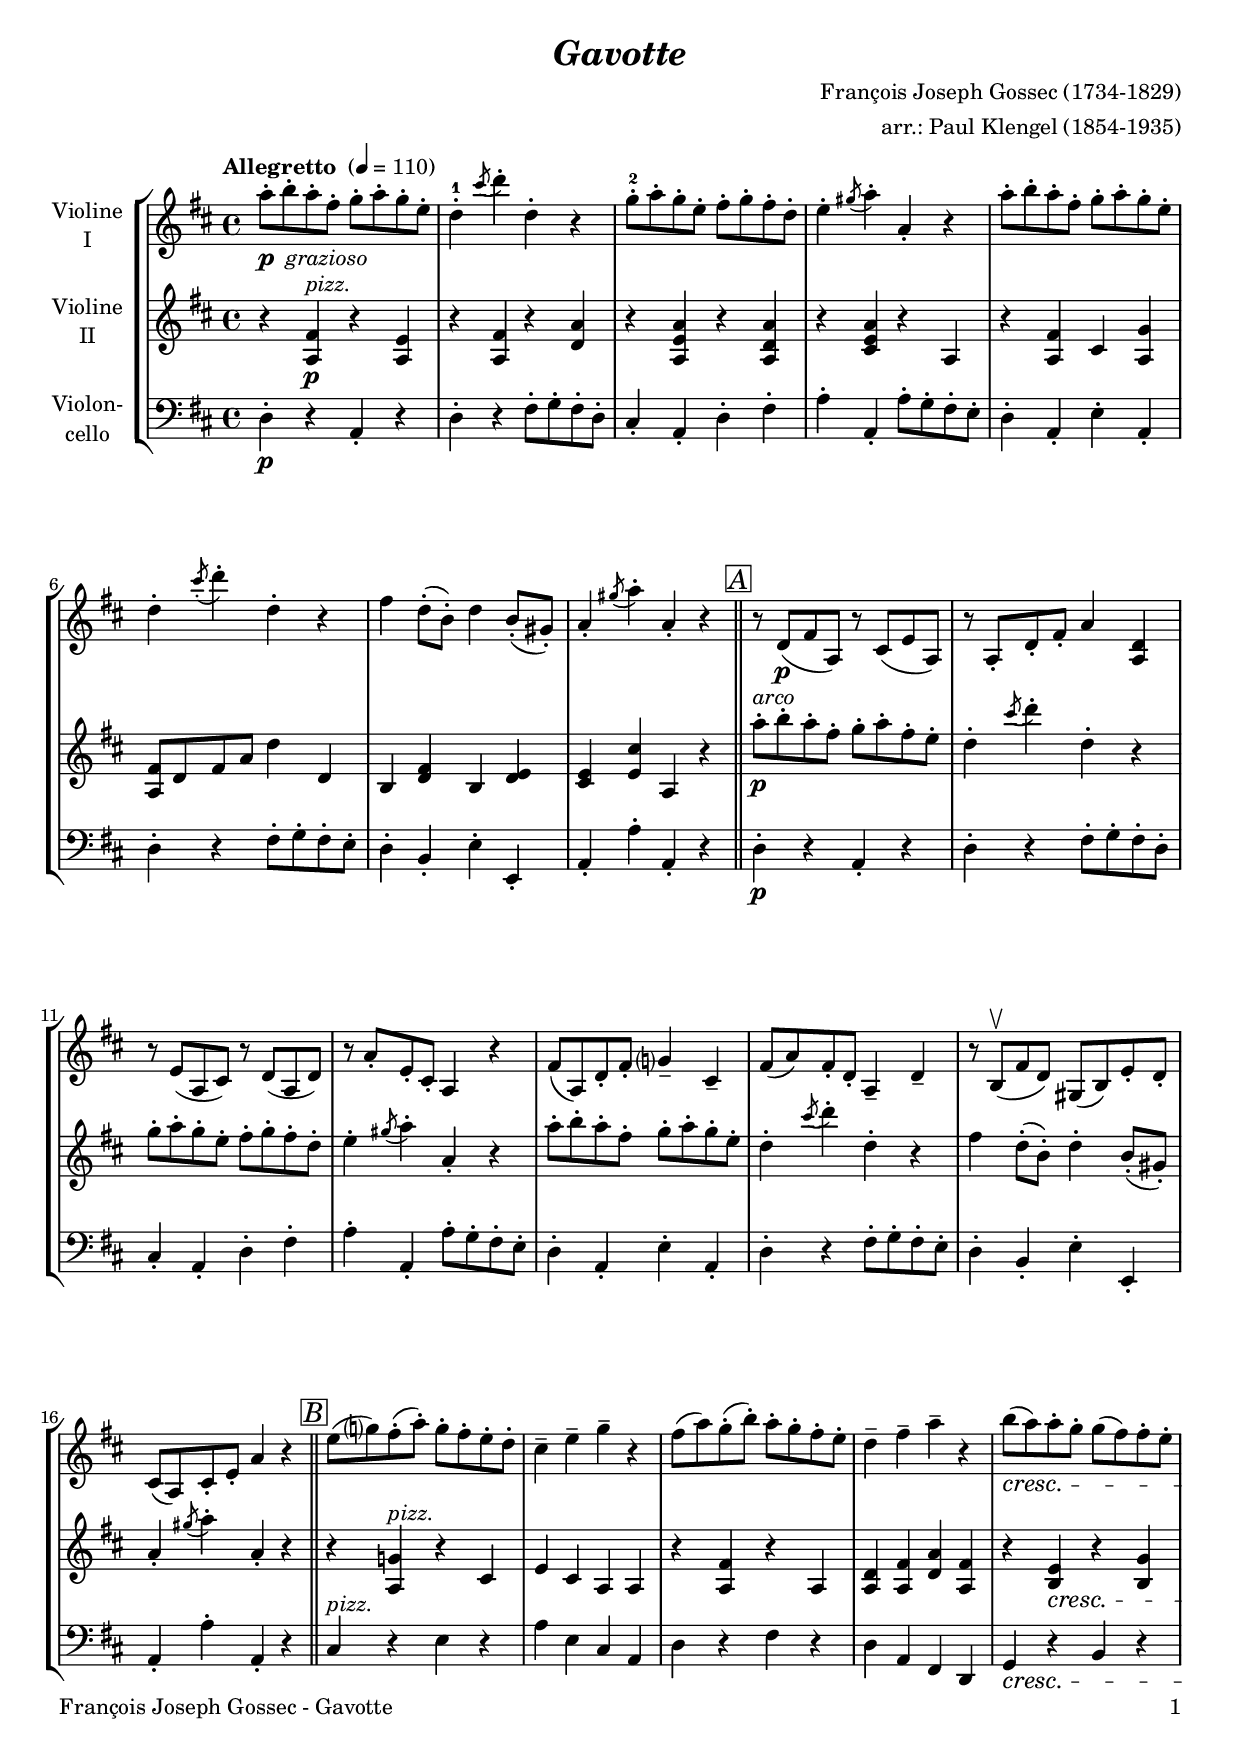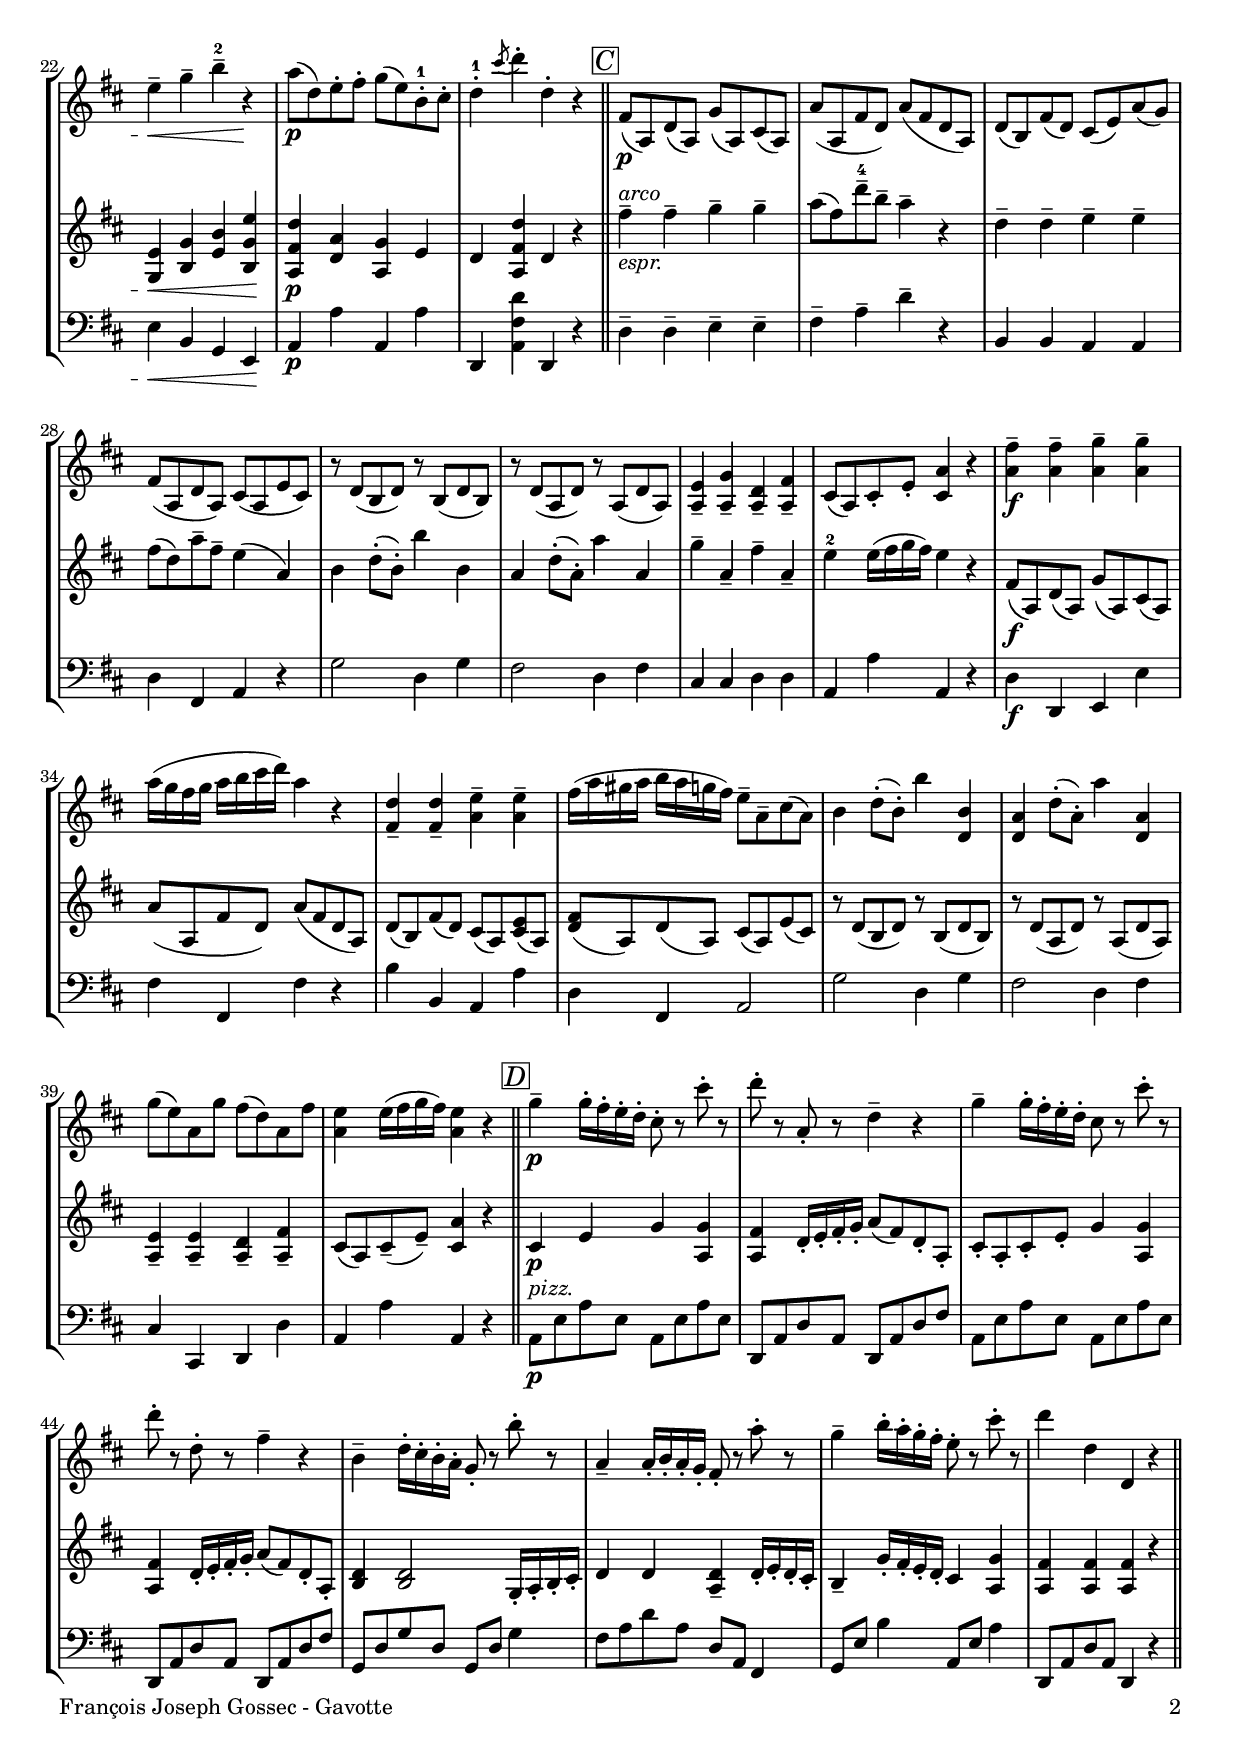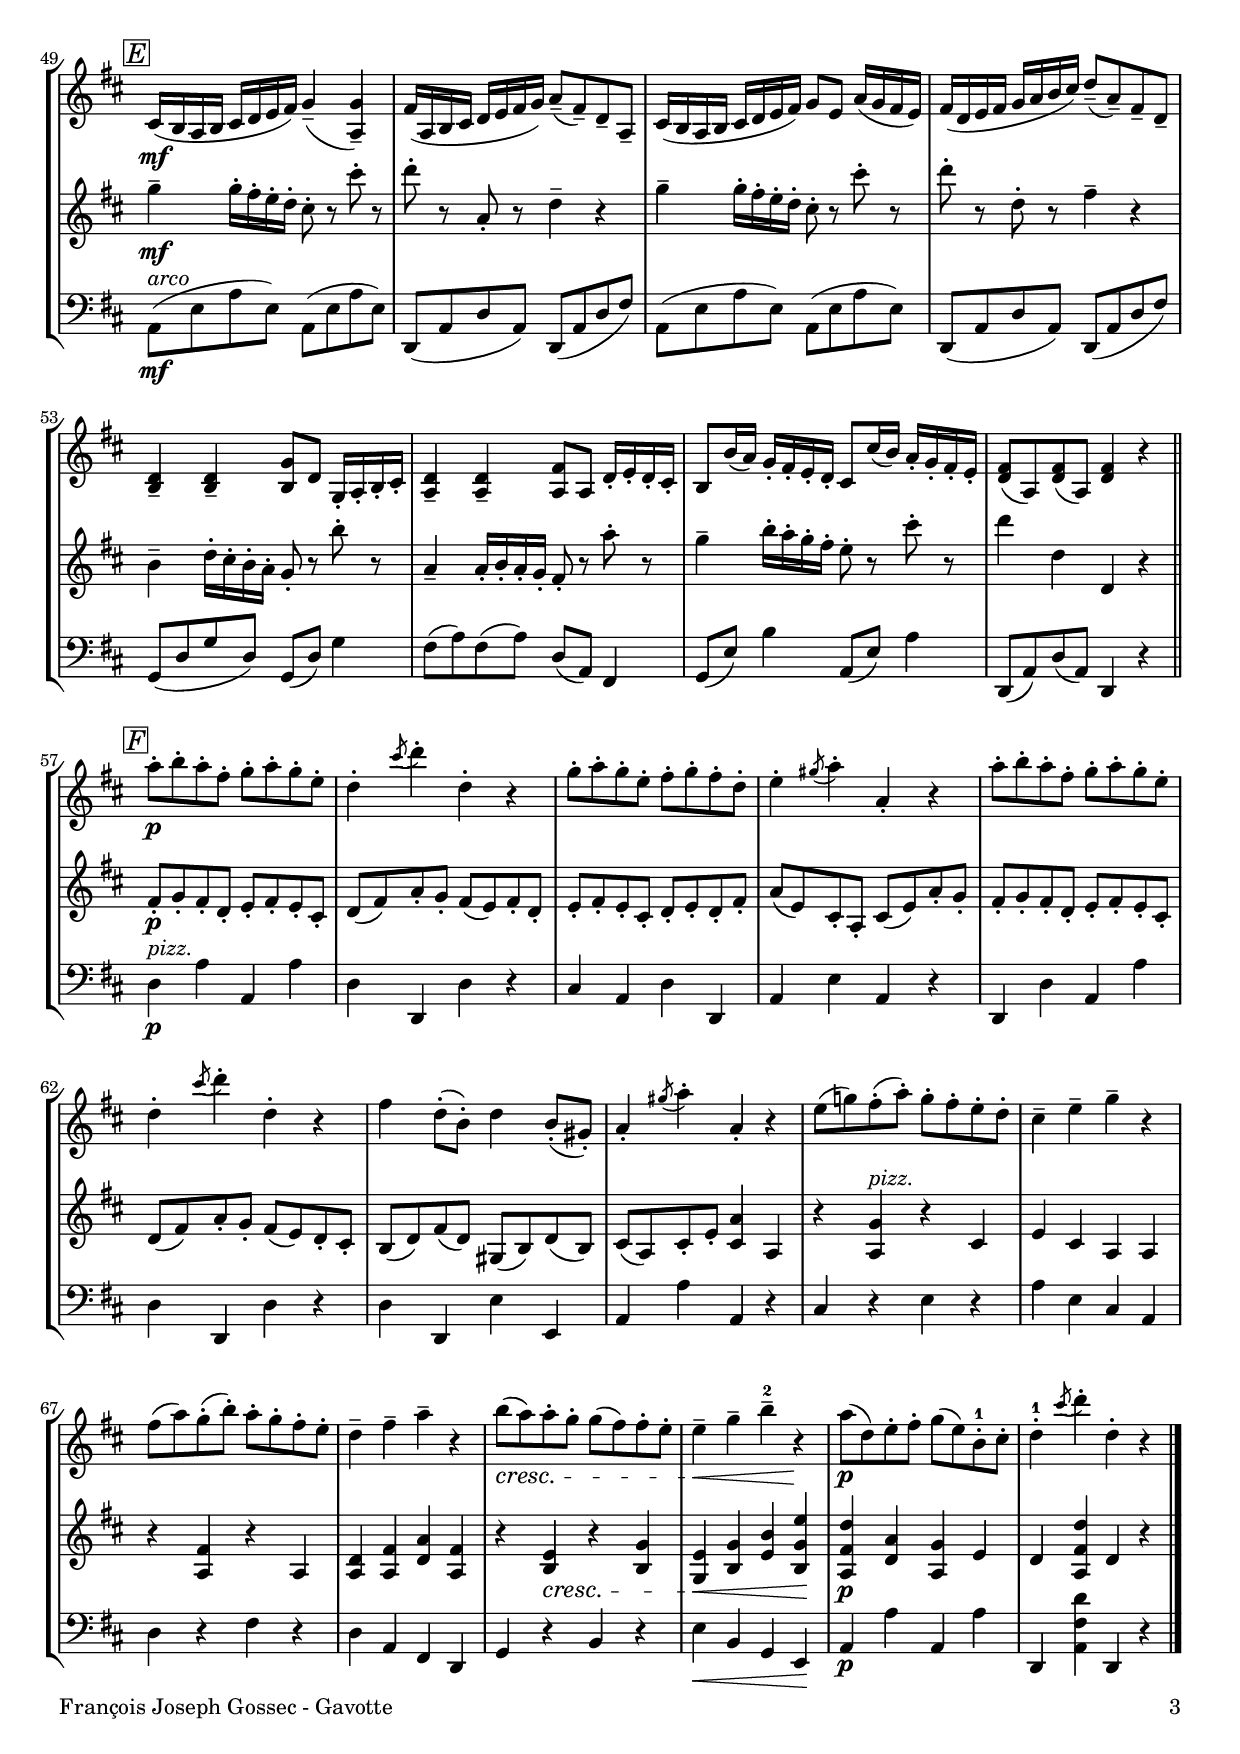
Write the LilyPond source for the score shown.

\version "2.20.2"
\include "deutsch.ly"

#(set-global-staff-size 19)

\header {
  title     = \markup \bold \italic "Gavotte"
  composer  = "François Joseph Gossec (1734-1829)"
  arranger  = "arr.: Paul Klengel (1854-1935)"
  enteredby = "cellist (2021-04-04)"
%  piece     = ""
}

voiceconsts = {
  \key d \major
  \time 4/4
  \clef "treble"
%  \numericTimeSignature
  \compressEmptyMeasures
  % Set default beaming for all staves
%  \set Timing.beamExceptions = #'()
%  \set Timing.baseMoment     = #(ly:make-moment 1 4)
%  \set Timing.beatStructure  = #'(1 1 1)
  \tempo "Allegretto " 4=110
}

micl = "clarinet"
mifl = "flute"
miob = "oboe"
mifh = "french horn"
misx = "tenor sax"
mist = "string ensemble 1"
mivl = "violin"
miba = "cello"

boxa = { \bar "||" \mark \markup \box \italic "A" }
boxb = { \bar "||" \mark \markup \box \italic "B" }
boxc = { \bar "||" \mark \markup \box \italic "C" }
boxd = { \bar "||" \mark \markup \box \italic "D" }
boxe = { \bar "||" \mark \markup \box \italic "E" }
boxf = { \bar "||" \mark \markup \box \italic "F" }

arco = \markup \italic "arco"
atem = \mark \markup \box \italic "a tempo"
dsac = \mark \markup {
  \italic "D.S. al "
  \tiny \raise #1
  \musicglyph #"scripts.coda"
}
espr = \markup \italic "espr."
gcod = \mark \markup \musicglyph "scripts.coda"
gseg = \mark \markup \musicglyph "scripts.segno"
lgsm = \markup \italic "langsam"
molp = \markup { \italic "molto " \dynamic p }
pdol = \markup { \dynamic p \italic " dolce" }
pizz = \markup \italic "pizz."
pgrz = \markup { \dynamic p \italic " grazioso" }
rit  = \mark \markup \box \italic "rit."
rpap = \mark \markup \box \italic "rit. poco a poco"
ruwe = \mark \markup \box \italic "ruhiger werdend"
toco = \mark \markup { \lower #1 "al Coda " { \musicglyph #"scripts.coda"} }

va = \relative c''' {
  \voiceconsts

  a8-._\pgrz h-. a-. fis-. g-. a-. g-.e-.
  d4-.-1 \acciaccatura cis'8 d4-. d,-. r
  g8-.-2 a-. g-. e-. fis-. g-. fis-. d-.
  e4-. \acciaccatura gis8 a4-. a,-. r

  a'8-. h-. a-. fis-. g-. a-. g-. e-.
  d4-. \acciaccatura cis'8-. d4-. d,-. r
  fis d8(-. h)-. d4 h8(-. gis)-.
  a4-. \acciaccatura gis'8 a4-. a,-. r \boxa

  r8 d,(\p fis a,) r cis( e a,)
  r a-. d-. fis-. a4 <a, d>
  r8 e'( a, cis) r d( a d)
  r a'-. e-. cis-. a4 r

  fis'8( a,) d-. fis-. g?4-- cis,--
  fis8( a) fis-. d-. a4-- d--
  r8 h(\upbow fis' d) gis,( h) e-. d-.
  cis( a)  cis-. e-. a4 r \boxb

  e'8( g?) fis(-. a)-. g-. fis-. e-. d-.
  cis4-- e-- g-- r
  fis8( a) g(-. h)-. a-. g-. fis-. e-.
  d4-- fis-- a-- r

  h8(\cresc a) a-. g-. g( fis) fis-. e-.
  e4--\< g-- h---2 r4\!
  a8(\p d,) e-. fis-. g( e) h-.-1 cis-.
  d4-.-1 \acciaccatura cis'8 d4-. d,-. r \boxc
  fis,8(\p a,) d( a) g'( a,) cis( a)
  a'( a, fis' d) a'( fis d a)
  d( h) fis'( d) cis( e) a( g)
  fis( a, d a) cis( a e' cis)

  r d( h d) r h( d h)
  r d( a d) r a( d a)
  <a e'>4-- <a g'>-- <a d>-- <a fis'>--
  cis8( a) cis-. e-. <cis a'>4 r

  <a' fis'>--\f <a fis'>-- <a g'>-- <a g'>--
  a'16( g fis g a h cis d) a4 r
  <fis, d'>-- <fis d'>-- <a e'>-- <a e'>--
  fis'16( a gis a h a g fis) e8-- a,-- cis( a)

  h4 d8(-. h)-. h'4 <d,, h'>
  <d a'> d'8(-. a)-. a'4 <d,, a'>
  g'8( e) a, g' fis( d) a fis'
  <a, e'>4 e'16( fis g fis) <a, e'>4 r \boxd

  g'--\p g16-. fis-. e-. d-. cis8-. r cis'-. r
  d-. r a,-. r d4-- r
  g-- g16-. fis-. e-. d-. cis8 r cis'-. r
  d-. r d,-. r fis4-- r

  h,-- d16-. cis-. h-. a-. g8-. r h'-. r
  a,4-- a16-. h-. a-. g-. fis8-. r a'-. r
  g4-- h16-. a-. g-. fis-. e8-. r cis'-. r
  d4 d, d, r \boxe

  cis16(\mf h a h cis d e fis) g4(-- <a, g'>--)
  fis'16( a, h cis d e fis g) a8(-- fis)-- d-- a--
  cis16( h a h cis d e fis) g8 e a16( g fis e)

  fis( d e fis g a h cis) d8(-- a)-- fis-- d--
  <h d>4-- <h d>-- <h g'>8 d g,16-. a-. h-. cis-.
  <a d>4-- <a d>-- <a fis'>8 a d16-. e-. d-. cis-.

  h8 h'16( a) g-. fis-. e-. d-. cis8 cis'16( h) a-. g-. fis-. e-.
  <d fis>8( a) <d fis>( a) <d fis>4 r \boxf
  a''8-.\p h-. a-. fis-. g-. a-. g-. e-.
  d4-. \acciaccatura cis'8 d4-. d,-. r

  g8-. a-. g-. e-. fis-. g-. fis-. d-.
  e4-. \acciaccatura gis8 a4-. a,-. r
  a'8-. h-. a-. fis-. g-. a-. g-. e-.
  d4-. \acciaccatura cis'8 d4-. d,-. r
  fis d8(-. h)-. d4 h8(-. gis)-.

  a4-. \acciaccatura gis'8 a4-. a,-. r
  e'8( g!) fis(-. a)-. g-. fis-. e-. d-.
  cis4-- e-- g-- r
  fis8( a) g(-. h)-. a-. g-. fis-. e-.

  d4-- fis-- a-- r
  h8(\cresc a) a-. g-. g( fis) fis-. e-.
  e4--\< g-- h---2 r\!
  a8(\p d,) e-. fis-. g( e) h-.-1 cis-.
  d4-.-1 \acciaccatura cis'8 d4-. d,-. r \bar "|."
}

vb = \relative c' {
  \voiceconsts

  r4 <a fis'>^\pizz\p r <a e'>
  r <a fis'> r <d a'>
  r < a e' a> r <a d a'>
  r <cis e a> r a
  r <a fis'> cis <a g'>

  <a fis'>8 d fis a d4 d,
  h <d fis> h <d e>
  <cis e> <e cis'> a, r \boxa
  a''8-.^\arco\p h-. a-. fis-. g-. a-. fis-. e-.

  d4-. \acciaccatura cis'8 d4-. d,-. r
  g8-. a-. g-. e-. fis-. g-. fis-. d-.
  e4-. \acciaccatura gis8 a4-. a,-. r
  a'8-. h-. a-. fis-. g-. a-. g-. e-.

  d4-. \acciaccatura cis'8 d4-. d,-. r
  fis d8(-. h)-. d4-. h8(-. gis)-.
  a4-. \acciaccatura gis'8 a4-. a,-. r \boxb
  r <a, g'!>^\pizz r cis
  e cis a a

  r <a fis'> r a
  <a d> <a fis'> <d a'> <a fis'>
  r <h e>\cresc r <h g'>
  <g e'>\< <h g'> <e h'> <h g' e'>\!
  <a fis' d'>\p <d a'> <a g'> e'

  d <a fis' d'> d r \boxc
  fis'--^\arco_\espr fis-- g-- g--
  a8( fis) d'---4 h-- a4-- r
  d,-- d-- e-- e--
  fis8( d) a'-- fis-- e4( a,)

  h d8(-. h)-. h'4 h,
  a d8(-. a)-. a'4 a,
  g'-- a,-- fis'-- a,--
  e'-2 e16( fis g fis) e4 r

  fis,8(\f a,) d( a) g'( a,) cis( a)
  a'( a, fis' d) a'( fis d a)
  d( h) fis'( d) cis( a) <cis e>( a)
  <d fis>( a) d( a) cis( a) e'( cis)

  r d( h d) r h( d h)
  r d( a d) r a( d a)
  <a e'>4-- <a e'>-- <a d>-- <a fis'>--
  cis8( a) cis(-- e)-- <cis a'>4 r \boxd
  cis\p e g <a, g'>
  <a fis'> d16-. e-. fis-. g-. a8( fis) d-. a-.
  cis-. a-. cis-. e-. g4 <a, g'>
  <a fis'> d16-. e-. fis-. g-. a8( fis) d-. a-.

  <h d>4 <h d>2 g16-. a-. h-. cis-.
  d4 d <a d>-- d16-. e-. d-. cis-.
  h4-- g'16-. fis-. e-. d-. cis4 <a g'>
  <a fis'> <a fis'> <a fis'> r \boxe

  g''--\mf g16-. fis-. e-. d-.  cis8-. r cis'-. r
  d-. r a,-. r d4-- r
  g-- g16-. fis-. e-. d-. cis8-. r cis'-. r
  d-. r d,-. r fis4-- r

  h,-- d16-. cis-. h-. a-. g8-. r h'-. r
  a,4-- a16-. h-. a-. g-. fis8-. r a'-. r
  g4-- h16-. a-. g-. fis-. e8-. r cis'-. r

  d4 d, d, r \boxf
  fis8-.\p g-. fis-. d-. e-. fis-. e-. cis-.
  d( fis) a-. g-. fis( e) fis-. d-.
  e-. fis-. e-. cis-. d-. e-. d-. fis-.

  a( e) cis-. a-. cis( e) a-. g-.
  fis-. g-. fis-. d-. e-. fis-. e-. cis-.
  d( fis) a-. g-. fis( e) d-. cis-.
  h( d) fis( d) gis,( h) d( h)

  cis( a) cis-. e-. <cis a'>4 a
  r <a g'>^\pizz r cis
  e cis a a
  r <a fis'> r a

  <a d> <a fis'> <d a'> <a fis'>
  r <h e>\cresc r <h g'>
  <g e'>\< <h g'> <e h'> <h g' e'>\!
  <a fis' d'>\p <d a'> <a g'> e'
  d <a fis' d'> d r \bar "|."
}

vc = \relative c {
  \voiceconsts
  \clef "bass"

  d4-.\p r a-. r
  d-. r fis8-. g-. fis-. d-.
  cis4-. a-. d-. fis-.
  a-. a,-. a'8-. g-. fis-. e-.
  d4-. a-. e'-. a,-.
  d-. r fis8-. g-. fis-. e-.

  d4-. h-. e-. e,-.
  a-. a'-. a,-. r \boxa
  d-.\p r a-. r
  d-. r fis8-. g-. fis-. d-.
  cis4-. a-. d-. fis-.
  a-. a,-. a'8-. g-. fis-. e-.
  d4-. a-. e'-. a,-.

  d-. r fis8-. g-. fis-. e-.
  d4-. h-. e-. e,-.
  a-. a'-. a,-. r \boxb
  cis^\pizz r e r
  a e cis a
  d r fis r
  d a fis d

  g\cresc r h r
  e\< h g e\!
  a\p a' a, a'
  d,, <a' fis' d'> d, r \boxc
  d'-- d-- e-- e--
  fis-- a-- d-- r
  h, h a a

  d fis, a r
  g'2 d4 g
  fis2 d4 fis
  cis cis d d
  a a' a, r
  d\f d, e e'
  fis fis, fis' r
  h h, a a'

  d, fis, a2
  g' d4 g
  fis2 d4 fis
  cis cis, d d'
  a a' a, r \boxd
  a8^\pizz\p e' a e a, e' a e
  d, a' d a d, a' d fis

  a, e' a e a, e' a e
  d, a' d a d, a' d fis
  g, d' g d g, d' g4
  fis8 a d a d, a fis4
  g8 e' h'4 a,8 e' a4

  d,,8 a' d a d,4 r \boxe
  a'8(^\arco\mf e' a e) a,( e' a e)
  d,( a' d a) d,( a' d fis)
  a,( e' a e) a,( e' a e)
  d,( a' d a) d,( a' d fis)

  g,( d' g d) g,( d') g4
  fis8( a) fis( a) d,( a) fis4
  g8( e') h'4 a,8( e') a4
  d,,8( a') d( a) d,4 r \boxf
  d'^\pizz\p a' a, a'
  d, d, d' r

  cis a d d,
  a' e' a, r
  d, d' a a'
  d, d, d' r
  d d, e' e,
  a a' a, r
  cis r e r

  a e cis a
  d r fis r
  d a fis d
  g r h r
  e\< h g e\!
  a\p a' a, a'
  d,, <a' fis' d'> d, r \bar "|."
}


music = \new StaffGroup <<
      \new Staff {
	\set Staff.midiInstrument = \mivl
	\set Staff.instrumentName = \markup \center-column { "Violine" "I" }
	\transpose d d { \va }
      }

      \new Staff {
	\set Staff.midiInstrument = \mivl
	\set Staff.instrumentName = \markup \center-column { "Violine" "II" }
	\transpose d d { \vb }
      }

      \new Staff {
	\set Staff.midiInstrument = \miba
	\set Staff.instrumentName = \markup \center-column { "Violon-" "cello" }
	\transpose d d { \vc }
      }
>>

\book {
   \paper {
    print-page-number = ##t
    print-first-page-number = ##t
    ragged-last-bottom = ##f
    oddHeaderMarkup = \markup \null
    evenHeaderMarkup = \markup \null
    oddFooterMarkup = \markup {
      \fill-line {
        \on-the-fly #print-page-number-check-first
        "François Joseph Gossec - Gavotte" \fromproperty #'page:page-number-string
      }
    }
    evenFooterMarkup = \oddFooterMarkup
  } \score {
    \music
    \layout {}
  }

  \score {
    \unfoldRepeats \music

    \midi {
      \context {
        \Score
      }
    }
  }
}